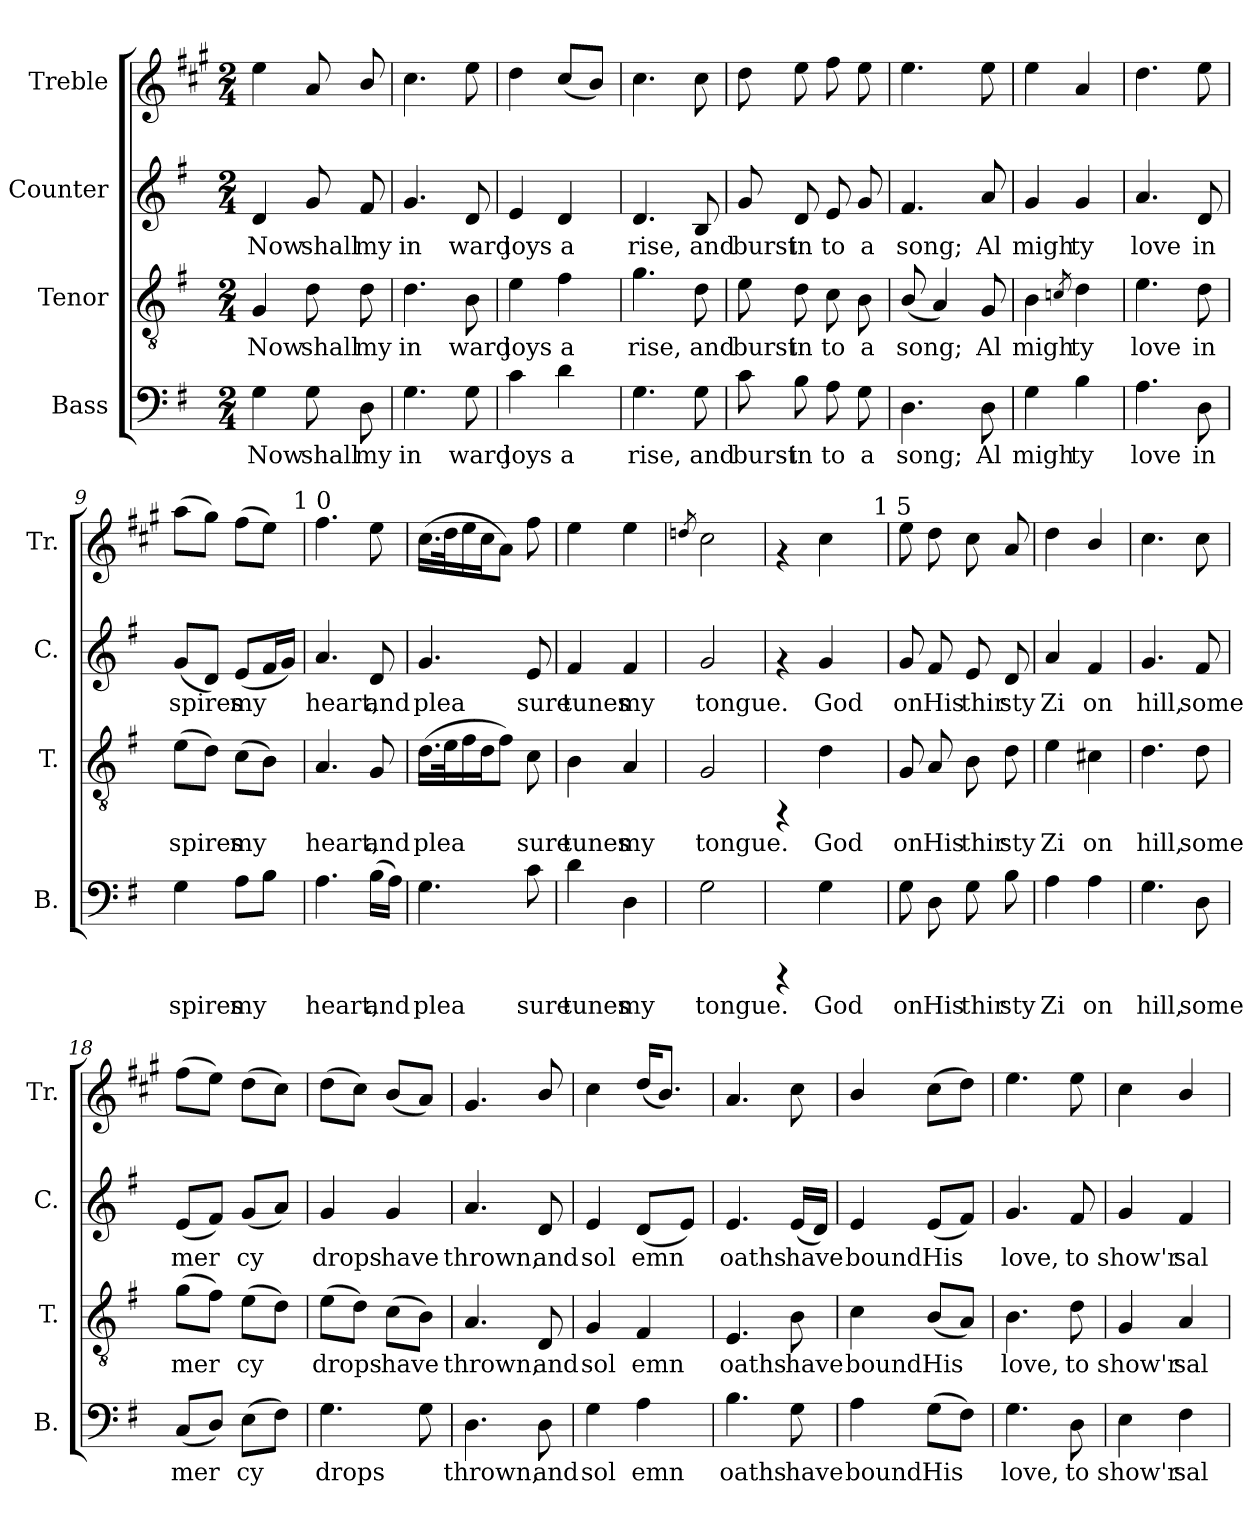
**kern	**text	**kern	**text	**kern	**text	**kern
*part4	*part4	*part3	*part3	*part2	*part2	*part1
*staff4	*staff4	*staff3	*staff3	*staff2	*staff2	*staff1
*I"Bass	*	*I"Tenor	*	*I"Counter	*	*I"Treble
*I'B.	*	*I'T.	*	*I'C.	*	*I'Tr.
!!LO:PB:g=z
*stria5	*	*stria5	*	*stria5	*	*stria5
*clefF4	*	*clefGv2	*	*clefG2	*	*clefG2
*	*	*	*	*	*	*ITrd1c2
*k[f#]	*	*k[f#]	*	*k[f#]	*	*k[f#]
*G:	*	*G:	*	*G:	*	*G:
*M2/4	*	*M2/4	*	*M2/4	*	*M2/4
=1	=1	=1	=1	=1	=1	=1
!	!LO:LY:a:cj	!	!LO:LY:a:cj	!	!LO:LY:b:cj	!
4G\	Now	4G/	Now	4d/	Now	4dd\
!	!LO:LY:a:cj	!	!LO:LY:a:cj	!	!LO:LY:b:cj	!
8G\	shall	8d\	shall	8g/	shall	8g/
!	!LO:LY:a:cj	!	!LO:LY:a:cj	!	!LO:LY:b:cj	!
8D\	my	8d\	my	8f#/	my	8a/
=2	=2	=2	=2	=2	=2	=2
!	!LO:LY:a:cj	!	!LO:LY:a:cj	!	!LO:LY:b:cj	!
4.G\	in	4.d\	in	4.g/	in	4.b\
!	!LO:LY:a:cj	!	!LO:LY:a:cj	!	!LO:LY:b:cj	!
8G\	ward	8B\	ward	8d/	ward	8dd\
=3	=3	=3	=3	=3	=3	=3
!	!LO:LY:a:cj	!	!LO:LY:a:cj	!	!LO:LY:b:cj	!
4c\	joys	4e\	joys	4e/	joys	4cc\
!	!LO:LY:a:cj	!	!LO:LY:a:cj	!	!LO:LY:b:cj	!
4d\	a	4f#\	a	4d/	a	(<8b/L
.	.	.	.	.	.	8a/J)
=4	=4	=4	=4	=4	=4	=4
!	!LO:LY:a:cj	!	!LO:LY:a:cj	!	!LO:LY:b:cj	!
4.G\	rise,	4.g\	rise,	4.d/	rise,	4.b\
!	!LO:LY:a:cj	!	!LO:LY:a:cj	!	!LO:LY:b:cj	!
8G\	and	8d\	and	8B/	and	8b\
=5	=5	=5	=5	=5	=5	=5
!	!LO:LY:a:cj	!	!LO:LY:a:cj	!	!LO:LY:b:cj	!
8c\	burst	8e\	burst	8g/	burst	8cc\
!	!LO:LY:a:cj	!	!LO:LY:a:cj	!	!LO:LY:b:cj	!
8B\	in	8d\	in	8d/	in	8dd\
!	!LO:LY:a:cj	!	!LO:LY:a:cj	!	!LO:LY:b:cj	!
8A\	to	8c\	to	8e/	to	8ee\
!	!LO:LY:a:cj	!	!LO:LY:a:cj	!	!LO:LY:b:cj	!
8G\	a	8B\	a	8g/	a	8dd\
=6	=6	=6	=6	=6	=6	=6
!	!LO:LY:a:cj	!	!LO:LY:a:cj	!	!LO:LY:b:cj	!
4.D\	song;	(<8B/	song;	4.f#/	song;	4.dd\
!	!	!	!LO:LY:a:cj	!	!	!
.	.	4A/)	.	.	.	.
!	!LO:LY:a:cj	!	!LO:LY:a:cj	!	!LO:LY:b:cj	!
8D\	Al	8G/	Al	8a/	Al	8dd\
!!LO:LB:g=z
=7	=7	=7	=7	=7	=7	=7
!	!LO:LY:a:cj	!	!LO:LY:a:cj	!	!LO:LY:b:cj	!
4G\	migh	4B\	migh	4g/	migh	4dd\
.	.	8qcn/	.	.	.	.
!	!LO:LY:a:cj	!	!LO:LY:a:cj	!	!LO:LY:b:cj	!
4B\	ty	4d\	ty	4g/	ty	4g/
=8	=8	=8	=8	=8	=8	=8
!	!LO:LY:a:cj	!	!LO:LY:a:cj	!	!LO:LY:b:cj	!
4.A\	love	4.e\	love	4.a/	love	4.cc\
!	!LO:LY:a:cj	!	!LO:LY:a:cj	!	!LO:LY:b:cj	!
8D\	in	8d\	in	8d/	in	8dd\
=9	=9	=9	=9	=9	=9	=9
!	!LO:LY:a:cj	!	!LO:LY:a:cj	!	!LO:LY:b:cj	!
*	*	*	*	*	*	*^
4G\	spires	(>8e\L	spires	(<8g/L	spires	(>8gg\L	4...ryy
!	!	!	!LO:LY:a:cj	!	!LO:LY:b:cj	!	!
.	.	8d\J)	.	8d/J)	.	8ff#\J)	.
!	!LO:LY:a:cj	!	!LO:LY:a:cj	!	!LO:LY:b:cj	!	!
8A\L	my	(>8c\L	my	(<8e/L	my	(>8ee\L	.
!	!LO:LY:a:cj	!	!LO:LY:a:cj	!	!LO:LY:b:cj	!	!
8B\J	.	8B\J)	.	16f#/	.	8dd\J)	.
!	!	!	!	!	!LO:LY:b:cj	!	!
.	.	.	.	16g/J)	.	.	.
!	!	!	!	!	!	!	!LO:TX:a:t=1 0
.	.	.	.	.	.	.	32ryy
=10	=10	=10	=10	=10	=10	=10	=10
!	!LO:LY:a:cj	!	!LO:LY:a:cj	!	!LO:LY:b:cj	!	!
*	*	*	*	*	*	*v	*v
4.A\	heart,	4.A/	heart,	4.a/	heart,	4.ee\
!	!LO:LY:a:cj	!	!LO:LY:a:cj	!	!LO:LY:b:cj	!
(>16B\L	and	8G/	and	8d/	and	8dd\
!	!LO:LY:a:cj	!	!	!	!	!
16A\J)	.	.	.	.	.	.
=11	=11	=11	=11	=11	=11	=11
!	!LO:LY:a:cj	!	!LO:LY:a:cj	!	!LO:LY:b:cj	!
4.G\	plea	(>16.d\L	plea	4.g/	plea	(>16.b\L
!	!	!	!LO:LY:a:cj	!	!	!
.	.	32e\	.	.	.	32cc\
!	!	!	!LO:LY:a:cj	!	!	!
.	.	16f#\	.	.	.	16dd\
!	!	!	!LO:LY:a:cj	!	!	!
.	.	16d\	.	.	.	16b\
!	!	!	!LO:LY:a:cj	!	!	!
.	.	8f#\J)	.	.	.	8g\J)
!	!LO:LY:a:cj	!	!LO:LY:a:cj	!	!LO:LY:b:cj	!
8c\	sure	8c\	sure	8e/	sure	8ee\
=12	=12	=12	=12	=12	=12	=12
!	!LO:LY:a:cj	!	!LO:LY:a:cj	!	!LO:LY:b:cj	!
4d\	tunes	4B\	tunes	4f#/	tunes	4dd\
!	!LO:LY:a:cj	!	!LO:LY:a:cj	!	!LO:LY:b:cj	!
4D\	my	4A/	my	4f#/	my	4dd\
=13	=13	=13	=13	=13	=13	=13
.	.	.	.	.	.	8qccn/
!	!LO:LY:a:cj	!	!LO:LY:a:cj	!	!LO:LY:b:cj	!
2G\	tongue.	2G/	tongue.	2g/	tongue.	2b\
!!LO:LB:g=z
=14	=14	=14	=14	=14	=14	=14
*	*	*	*	*	*	*^
4rCCC	.	4rFF	.	4rf	.	4rf	4ryy
!	!LO:LY:a:cj	!	!LO:LY:a:cj	!	!LO:LY:b:cj	!	!
4G\	God	4d\	God	4g/	God	4b\	8ryy
.	.	.	.	.	.	.	16ryy
.	.	.	.	.	.	.	64ryy
!	!	!	!	!	!	!	!LO:TX:a:t=1 5
.	.	.	.	.	.	.	32.ryy
=15	=15	=15	=15	=15	=15	=15	=15
!	!LO:LY:a:cj	!	!LO:LY:a:cj	!	!LO:LY:b:cj	!	!
*	*	*	*	*	*	*v	*v
8G\	on	8G/	on	8g/	on	8dd\
!	!LO:LY:a:cj	!	!LO:LY:a:cj	!	!LO:LY:b:cj	!
8D\	His	8A/	His	8f#/	His	8cc\
!	!LO:LY:a:cj	!	!LO:LY:a:cj	!	!LO:LY:b:cj	!
8G\	thir	8B\	thir	8e/	thir	8b\
!	!LO:LY:a:cj	!	!LO:LY:a:cj	!	!LO:LY:b:cj	!
8B\	sty	8d\	sty	8d/	sty	8g/
=16	=16	=16	=16	=16	=16	=16
!	!LO:LY:a:cj	!	!LO:LY:a:cj	!	!LO:LY:b:cj	!
4A\	Zi	4e\	Zi	4a/	Zi	4cc\
!	!LO:LY:a:cj	!	!LO:LY:a:cj	!	!LO:LY:b:cj	!
4A\	on	4c#X\	on	4f#/	on	4a/
=17	=17	=17	=17	=17	=17	=17
!	!LO:LY:a:cj	!	!LO:LY:a:cj	!	!LO:LY:b:cj	!
4.G\	hill,	4.d\	hill,	4.g/	hill,	4.b\
!	!LO:LY:a:cj	!	!LO:LY:a:cj	!	!LO:LY:b:cj	!
8D\	some	8d\	some	8f#/	some	8b\
=18	=18	=18	=18	=18	=18	=18
!	!LO:LY:a:cj	!	!LO:LY:a:cj	!	!LO:LY:b:cj	!
(<8C/L	mer	(>8g\L	mer	(<8e/L	mer	(>8ee\L
!	!LO:LY:a:cj	!	!LO:LY:a:cj	!	!LO:LY:b:cj	!
8D/J)	.	8f#\J)	.	8f#/J)	.	8dd\J)
!	!LO:LY:a:cj	!	!LO:LY:a:cj	!	!LO:LY:b:cj	!
(>8E\L	cy	(>8e\L	cy	(<8g/L	cy	(>8cc\L
!	!LO:LY:a:cj	!	!LO:LY:a:cj	!	!LO:LY:b:cj	!
8F#\J)	.	8d\J)	.	8a/J)	.	8b\J)
=19	=19	=19	=19	=19	=19	=19
!	!LO:LY:a:cj	!	!LO:LY:a:cj	!	!LO:LY:b:cj	!
4.G\	drops	(>8e\L	drops	4g/	drops	(>8cc\L
!	!	!	!LO:LY:a:cj	!	!	!
.	.	8d\J)	.	.	.	8b\J)
!	!	!	!LO:LY:a:cj	!	!LO:LY:b:cj	!
.	.	(>8c\L	have	4g/	have	(<8a/L
!	!LO:LY:a:cj	!	!LO:LY:a:cj	!	!	!
8G\	.	8B\J)	.	.	.	8g/J)
=20	=20	=20	=20	=20	=20	=20
!	!LO:LY:a:cj	!	!LO:LY:a:cj	!	!LO:LY:b:cj	!
4.D\	thrown,	4.A/	thrown,	4.a/	thrown,	4.f#/
!	!LO:LY:a:cj	!	!LO:LY:a:cj	!	!LO:LY:b:cj	!
8D\	and	8D/	and	8d/	and	8a/
!!LO:PB:g=z
=21	=21	=21	=21	=21	=21	=21
!	!LO:LY:a:cj	!	!LO:LY:a:cj	!	!LO:LY:b:cj	!
4G\	sol	4G/	sol	4e/	sol	4b\
!	!LO:LY:a:cj	!	!LO:LY:a:cj	!	!LO:LY:b:cj	!
4A\	emn	4F#/	emn	(<8d/L	emn	(<16cc/L
.	.	.	.	.	.	8.a/J)
!	!	!	!	!	!LO:LY:b:cj	!
.	.	.	.	8e/J)	.	.
=22	=22	=22	=22	=22	=22	=22
!	!LO:LY:a:cj	!	!LO:LY:a:cj	!	!LO:LY:b:cj	!
4.B\	oaths	4.E/	oaths	4.e/	oaths	4.g/
!	!LO:LY:a:cj	!	!LO:LY:a:cj	!	!LO:LY:b:cj	!
8G\	have	8B\	have	(<16e/L	have	8b\
!	!	!	!	!	!LO:LY:b:cj	!
.	.	.	.	16d/J)	.	.
=23	=23	=23	=23	=23	=23	=23
!	!LO:LY:a:cj	!	!LO:LY:a:cj	!	!LO:LY:b:cj	!
4A\	bound	4c\	bound	4e/	bound	4a/
!	!LO:LY:a:cj	!	!LO:LY:a:cj	!	!LO:LY:b:cj	!
(>8G\L	His	(<8B/L	His	(<8e/L	His	(>8b\L
!	!LO:LY:a:cj	!	!LO:LY:a:cj	!	!LO:LY:b:cj	!
8F#\J)	.	8A/J)	.	8f#/J)	.	8cc\J)
=24	=24	=24	=24	=24	=24	=24
!	!LO:LY:a:cj	!	!LO:LY:a:cj	!	!LO:LY:b:cj	!
4.G\	love,	4.B\	love,	4.g/	love,	4.dd\
!	!LO:LY:a:cj	!	!LO:LY:a:cj	!	!LO:LY:b:cj	!
8D\	to	8d\	to	8f#/	to	8dd\
=25	=25	=25	=25	=25	=25	=25
!	!LO:LY:a:cj	!	!LO:LY:a:cj	!	!LO:LY:b:cj	!
4E\	show'r	4G/	show'r	4g/	show'r	4b\
!	!LO:LY:a:cj	!	!LO:LY:a:cj	!	!LO:LY:b:cj	!
4F#\	sal	4A/	sal	4f#/	sal	4a/
=	=	=	=	=	=	=
*-	*-	*-	*-	*-	*-	*-
